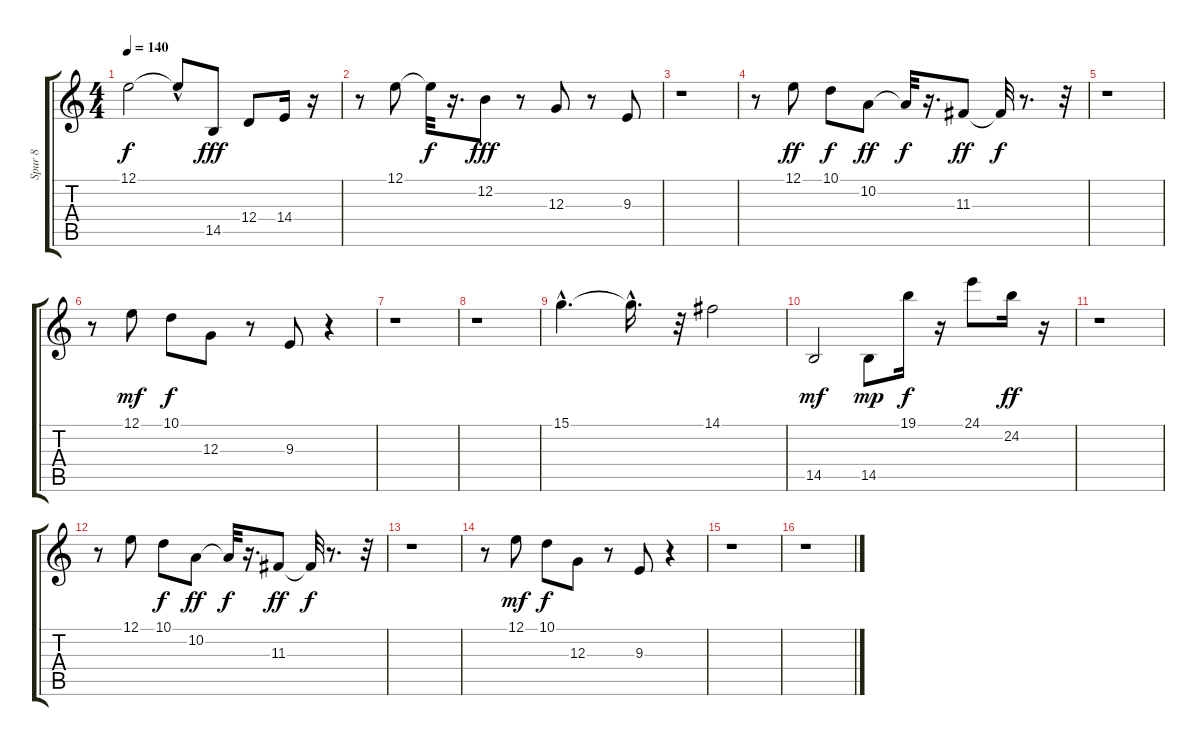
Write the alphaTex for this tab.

\track ("Spur 8" "Spur 8") {instrument brasssection}
\staff {score tabs}
\tuning (E4 B3 G3 D3 A2 E2) {hide}
\ts (4 4)
\tempo 140
\clef g2
\ks c
12.1.2{dy f} 12.1{hac t}.8 14.5.8{dy fff} 12.4.8 14.4.16 r.16 |
r.8 12.1.8 12.1{t}.32{dy f} r.16{d} 12.2.8{dy fff} r.8 12.3.8 r.8 9.3.8 |
r.1 |
r.8 12.1.8{dy ff} 10.1.8{dy f} 10.2.8{dy ff} 10.2{t}.32{dy f} r.16{d} 11.3.8{dy ff} 11.3{t}.32{dy f} r.8{d} r.32 |
r.1 |
r.8 12.1.8{dy mf} 10.1.8{dy f} 12.3.8 r.8 9.3.8 r.4 |
r.1 |
r.1 |
15.1{hac}.4{d} 15.1{hac t}.16{d} r.32 14.1.2 |
14.5.2{dy mf} 14.5.8{dy mp} 19.1.16{dy f} r.16 24.1.8 24.2.16{dy ff} r.16 |
r.1 |
r.8 12.1.8 10.1.8{dy f} 10.2.8{dy ff} 10.2{t}.32{dy f} r.16{d} 11.3.8{dy ff} 11.3{t}.32{dy f} r.8{d} r.32 |
r.1 |
r.8 12.1.8{dy mf} 10.1.8{dy f} 12.3.8 r.8 9.3.8 r.4 |
r.1 |
r.1
